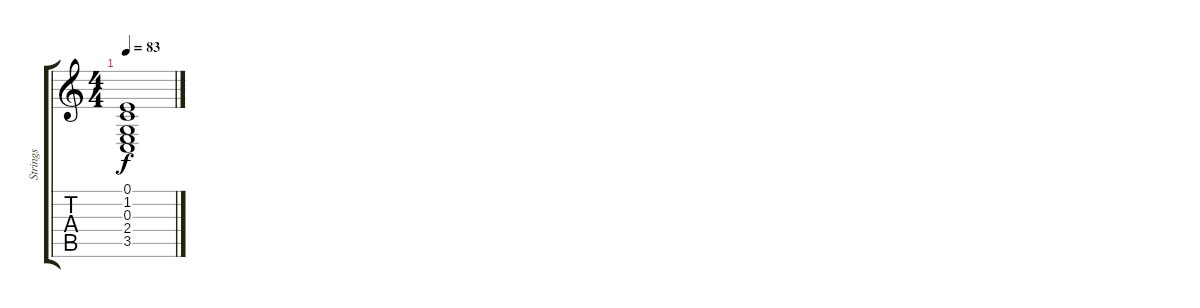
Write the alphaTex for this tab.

\track ("Strings" "Strings") {instrument stringensemble1}
\staff {score tabs}
\tuning (E4 B3 G3 D3 A2 E2) {hide}
\ts (4 4)
\tempo 83
\clef g2
\ks c
(0.1{t} 1.2{t} 0.3{t} 2.4{t} 3.5{t}).1{dy f}
